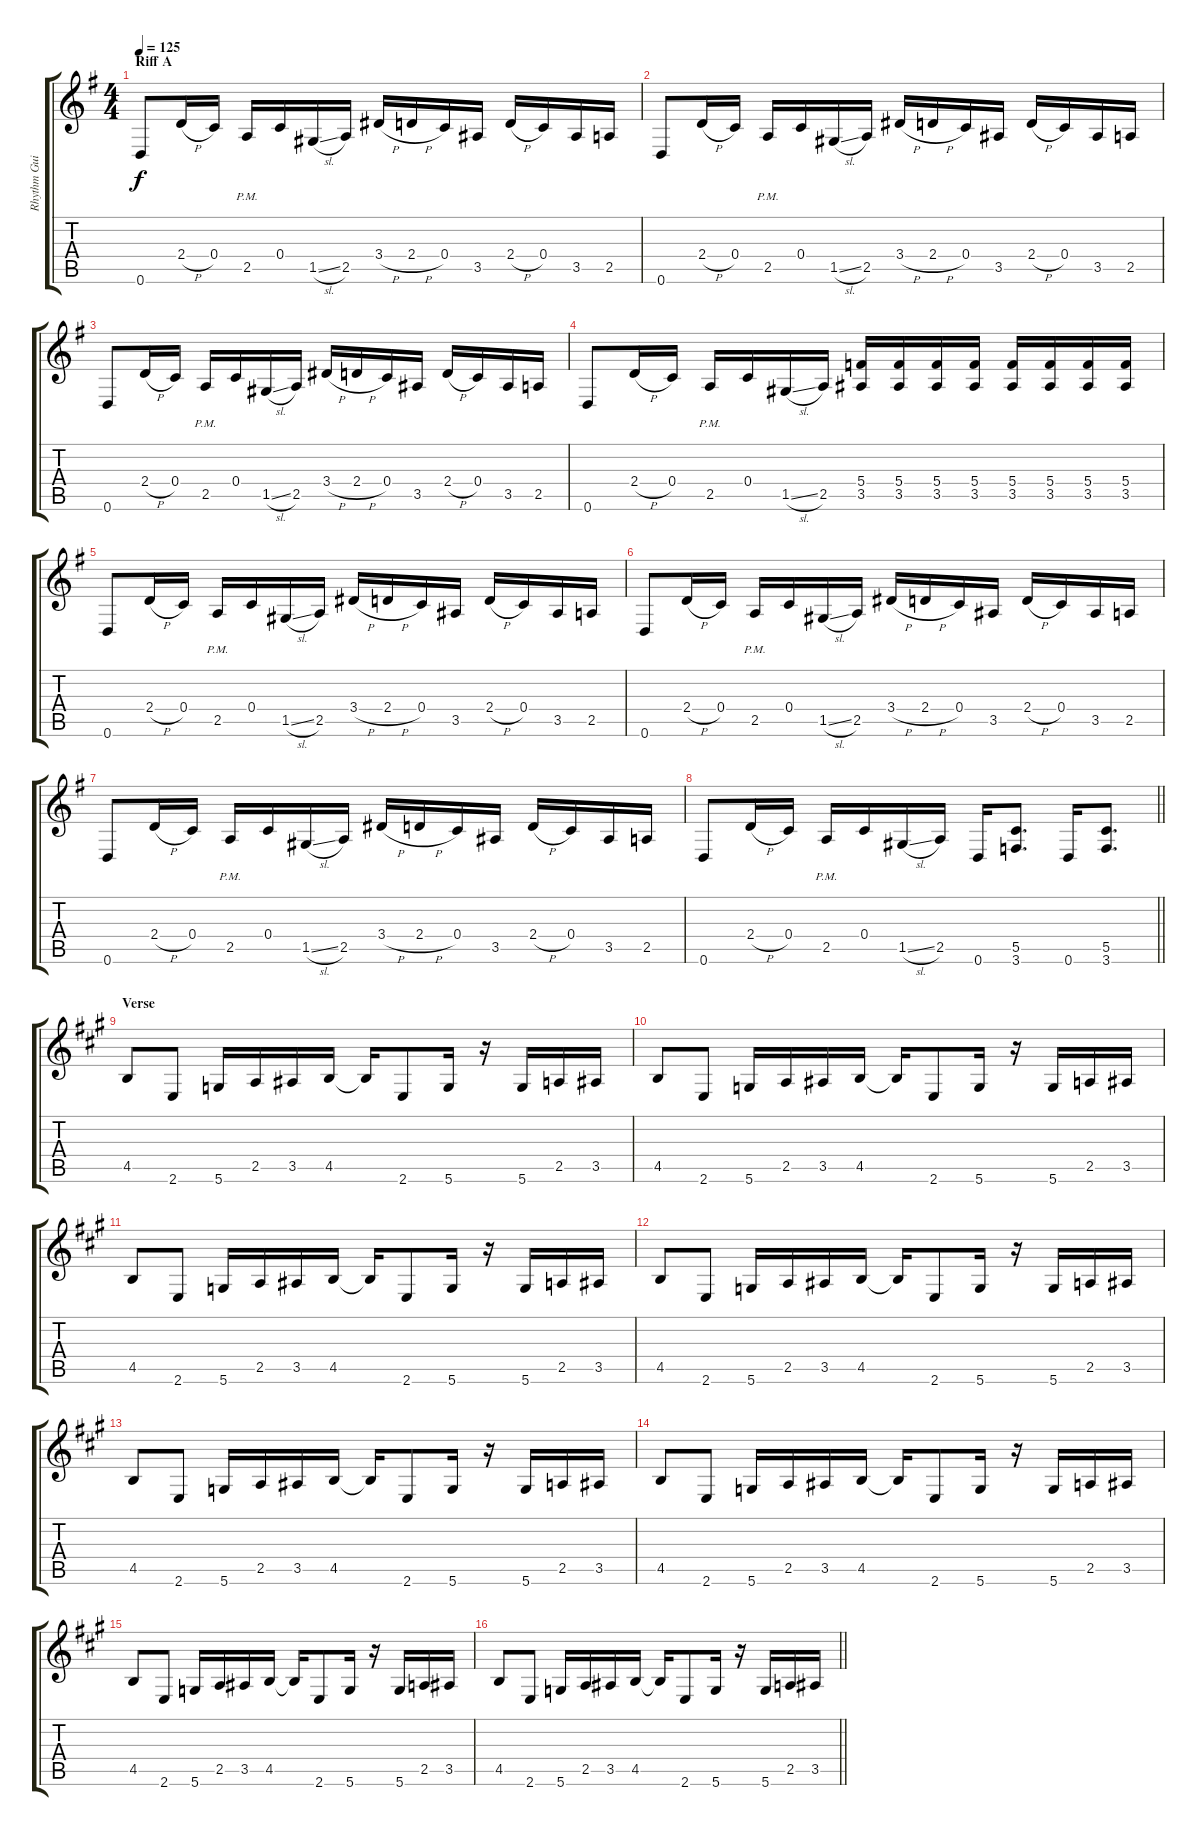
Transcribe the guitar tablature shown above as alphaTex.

\track ("Rhythm Guitar II" "Rhythm Gui") {instrument distortionguitar}
\staff {score tabs}
\tuning (D4 A3 F3 C3 G2 D2) {hide}
\ts (4 4)
\section ("" "Riff A")
\tempo 125
\clef g2
\ks eminor
0.6.8{dy f} 2.4{h}.16 0.4.16 2.5{pm}.16 0.4.16 1.5{sl}.16 2.5.16 3.4{h}.16 2.4{h}.16 0.4.16 3.5.16 2.4{h}.16 0.4.16 3.5.16 2.5.16 |
0.6.8 2.4{h}.16 0.4.16 2.5{pm}.16 0.4.16 1.5{sl}.16 2.5.16 3.4{h}.16 2.4{h}.16 0.4.16 3.5.16 2.4{h}.16 0.4.16 3.5.16 2.5.16 |
0.6.8 2.4{h}.16 0.4.16 2.5{pm}.16 0.4.16 1.5{sl}.16 2.5.16 3.4{h}.16 2.4{h}.16 0.4.16 3.5.16 2.4{h}.16 0.4.16 3.5.16 2.5.16 |
0.6.8 2.4{h}.16 0.4.16 2.5{pm}.16 0.4.16 1.5{sl}.16 2.5.16 (5.4 3.5).16 (5.4 3.5).16 (5.4 3.5).16 (5.4 3.5).16 (5.4 3.5).16 (5.4 3.5).16 (5.4 3.5).16 (5.4 3.5).16 |
0.6.8 2.4{h}.16 0.4.16 2.5{pm}.16 0.4.16 1.5{sl}.16 2.5.16 3.4{h}.16 2.4{h}.16 0.4.16 3.5.16 2.4{h}.16 0.4.16 3.5.16 2.5.16 |
0.6.8 2.4{h}.16 0.4.16 2.5{pm}.16 0.4.16 1.5{sl}.16 2.5.16 3.4{h}.16 2.4{h}.16 0.4.16 3.5.16 2.4{h}.16 0.4.16 3.5.16 2.5.16 |
0.6.8 2.4{h}.16 0.4.16 2.5{pm}.16 0.4.16 1.5{sl}.16 2.5.16 3.4{h}.16 2.4{h}.16 0.4.16 3.5.16 2.4{h}.16 0.4.16 3.5.16 2.5.16 |
\barLineRight lightlight
0.6.8 2.4{h}.16 0.4.16 2.5{pm}.16 0.4.16 1.5{sl}.16 2.5.16 0.6.16 (5.5 3.6).8{d} 0.6.16 (5.5 3.6).8{d} |
\section ("" "Verse")
\ks f#minor
4.5.8 2.6.8 5.6.16 2.5.16 3.5.16 4.5.16 4.5{t}.16 2.6.8 5.6.16 r.16 5.6.16 2.5.16 3.5.16 |
4.5.8 2.6.8 5.6.16 2.5.16 3.5.16 4.5.16 4.5{t}.16 2.6.8 5.6.16 r.16 5.6.16 2.5.16 3.5.16 |
4.5.8 2.6.8 5.6.16 2.5.16 3.5.16 4.5.16 4.5{t}.16 2.6.8 5.6.16 r.16 5.6.16 2.5.16 3.5.16 |
4.5.8 2.6.8 5.6.16 2.5.16 3.5.16 4.5.16 4.5{t}.16 2.6.8 5.6.16 r.16 5.6.16 2.5.16 3.5.16 |
4.5.8 2.6.8 5.6.16 2.5.16 3.5.16 4.5.16 4.5{t}.16 2.6.8 5.6.16 r.16 5.6.16 2.5.16 3.5.16 |
4.5.8 2.6.8 5.6.16 2.5.16 3.5.16 4.5.16 4.5{t}.16 2.6.8 5.6.16 r.16 5.6.16 2.5.16 3.5.16 |
4.5.8 2.6.8 5.6.16 2.5.16 3.5.16 4.5.16 4.5{t}.16 2.6.8 5.6.16 r.16 5.6.16 2.5.16 3.5.16 |
\barLineRight lightlight
4.5.8 2.6.8 5.6.16 2.5.16 3.5.16 4.5.16 4.5{t}.16 2.6.8 5.6.16 r.16 5.6.16 2.5.16 3.5.16
